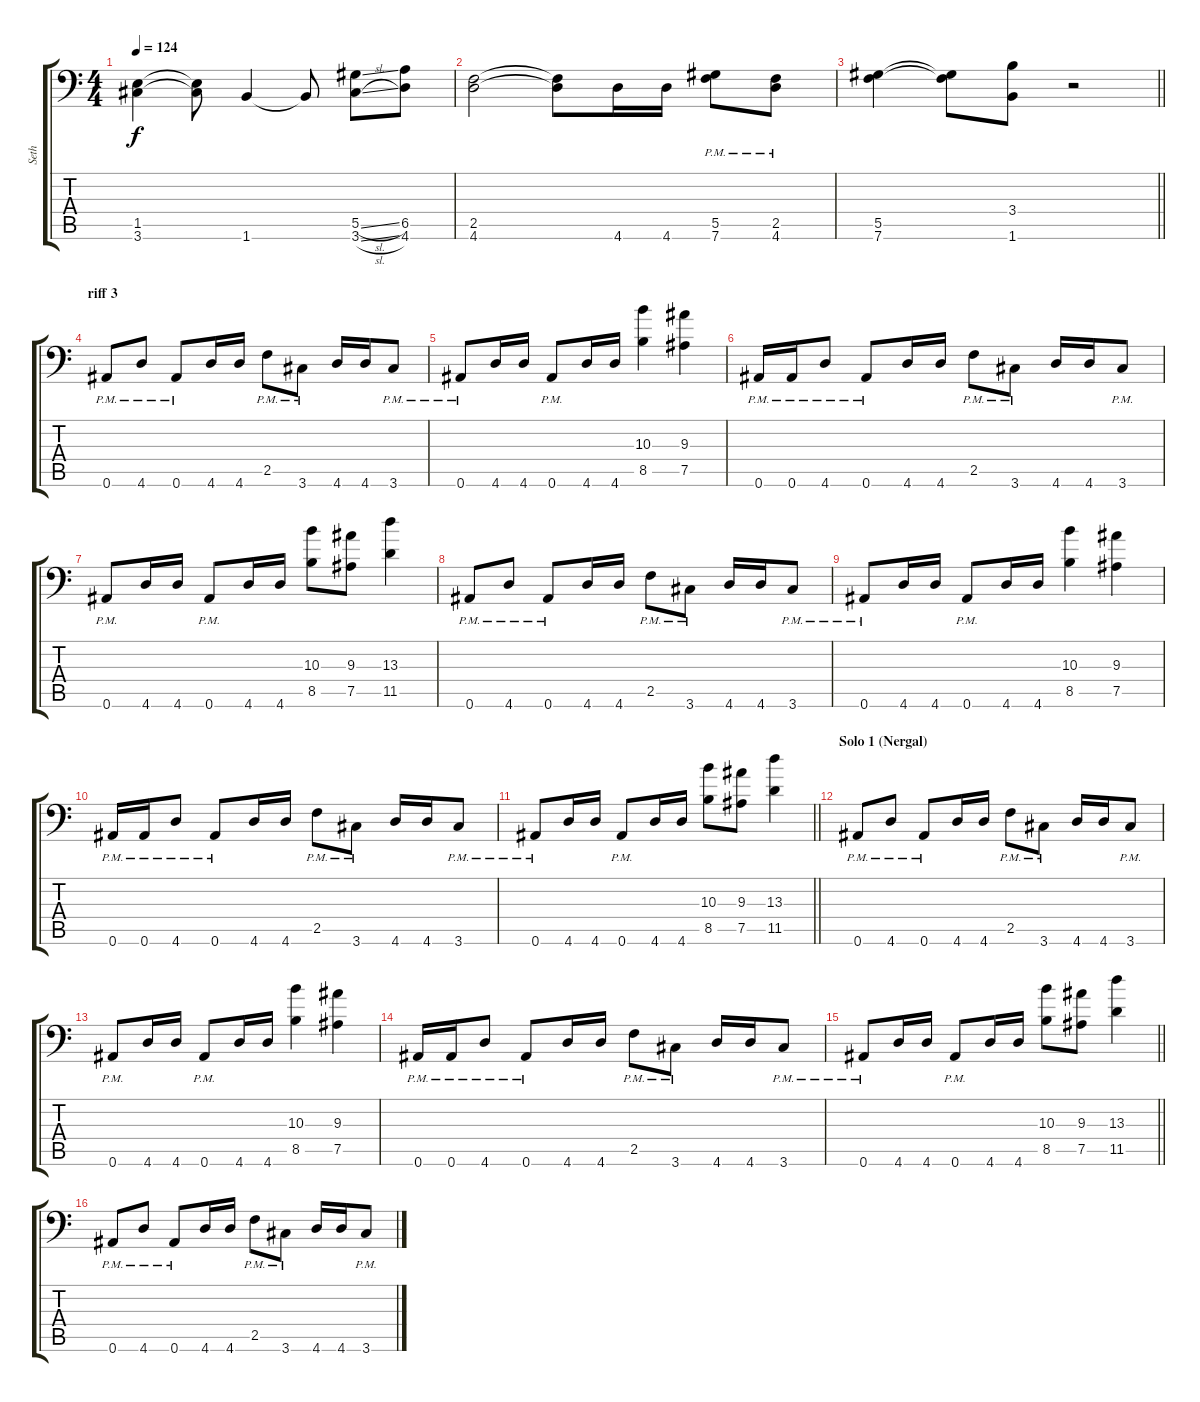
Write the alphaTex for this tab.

\track ("Seth" "Seth") {instrument distortionguitar}
\staff {score tabs}
\tuning (Bb3 F3 Db3 Ab2 Eb2 Bb1) {hide}
\ts (4 4)
\tempo 124
\clef f4
\ks c
(1.5 3.6).4{dy f} (1.5{t} 3.6{t}).8 1.6.4 1.6{t}.8 (5.5{sl} 3.6{sl}).8 (6.5 4.6).8 |
(2.5 4.6).2 (2.5{t} 4.6{t}).8 4.6.16 4.6.16 (5.5{pm} 7.6{pm}).8 (2.5{pm} 4.6{pm}).8 |
\barLineRight lightlight
(5.5 7.6).4 (5.5{t} 7.6{t}).8 (3.4 1.6).8 r.2 |
\section ("" "riff 3")
0.6{pm}.8 4.6{pm}.8 0.6{pm}.8 4.6.16 4.6.16 2.5{pm}.8 3.6{pm}.8 4.6.16 4.6.16 3.6{pm}.8 |
0.6{pm}.8 4.6.16 4.6.16 0.6{pm}.8 4.6.16 4.6.16 (10.3 8.5).4 (9.3 7.5).4 |
0.6{pm}.16 0.6{pm}.16 4.6{pm}.8 0.6{pm}.8 4.6.16 4.6.16 2.5{pm}.8 3.6{pm}.8 4.6.16 4.6.16 3.6{pm}.8 |
0.6{pm}.8 4.6.16 4.6.16 0.6{pm}.8 4.6.16 4.6.16 (10.3 8.5).8 (9.3 7.5).8 (13.3 11.5).4 |
0.6{pm}.8 4.6{pm}.8 0.6{pm}.8 4.6.16 4.6.16 2.5{pm}.8 3.6{pm}.8 4.6.16 4.6.16 3.6{pm}.8 |
0.6{pm}.8 4.6.16 4.6.16 0.6{pm}.8 4.6.16 4.6.16 (10.3 8.5).4 (9.3 7.5).4 |
0.6{pm}.16 0.6{pm}.16 4.6{pm}.8 0.6{pm}.8 4.6.16 4.6.16 2.5{pm}.8 3.6{pm}.8 4.6.16 4.6.16 3.6{pm}.8 |
\barLineRight lightlight
0.6{pm}.8 4.6.16 4.6.16 0.6{pm}.8 4.6.16 4.6.16 (10.3 8.5).8 (9.3 7.5).8 (13.3 11.5).4 |
\section ("" "Solo 1 (Nergal)")
0.6{pm}.8 4.6{pm}.8 0.6{pm}.8 4.6.16 4.6.16 2.5{pm}.8 3.6{pm}.8 4.6.16 4.6.16 3.6{pm}.8 |
0.6{pm}.8 4.6.16 4.6.16 0.6{pm}.8 4.6.16 4.6.16 (10.3 8.5).4 (9.3 7.5).4 |
0.6{pm}.16 0.6{pm}.16 4.6{pm}.8 0.6{pm}.8 4.6.16 4.6.16 2.5{pm}.8 3.6{pm}.8 4.6.16 4.6.16 3.6{pm}.8 |
\barLineRight lightlight
0.6{pm}.8 4.6.16 4.6.16 0.6{pm}.8 4.6.16 4.6.16 (10.3 8.5).8 (9.3 7.5).8 (13.3 11.5).4 |
0.6{pm}.8 4.6{pm}.8 0.6{pm}.8 4.6.16 4.6.16 2.5{pm}.8 3.6{pm}.8 4.6.16 4.6.16 3.6{pm}.8
